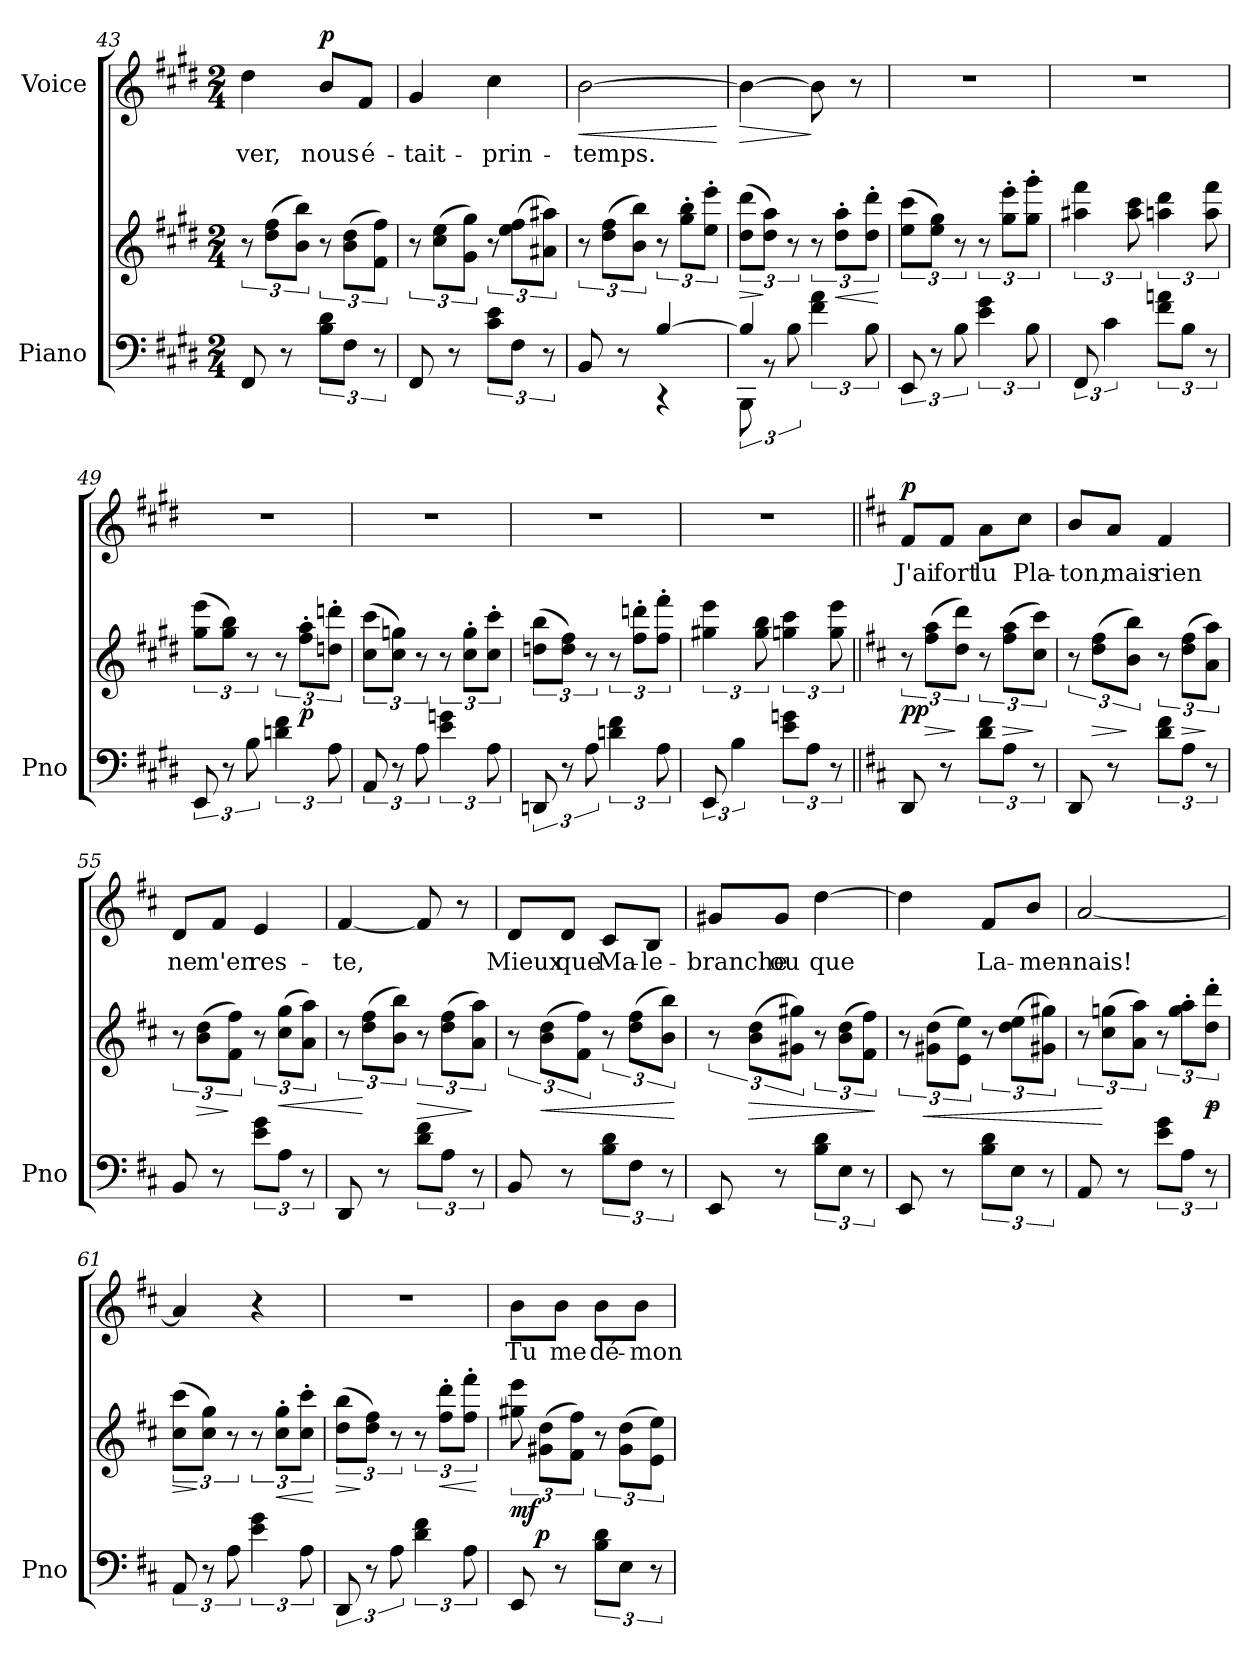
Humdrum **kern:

**kern	**kern	**dynam	**kern	**text	**dynam
*part2	*part2	*part2	*part1	*part1	*part1
*staff3	*staff2	*staff2/3	*staff1	*staff1	*staff1
*I"Piano	*	*	*I"Voice	*	*
*I'Pno	*	*	*	*	*
*clefF4	*clefG2	*	*clefG2	*	*
*k[f#c#g#d#]	*k[f#c#g#d#]	*	*k[f#c#g#d#]	*	*
*M2/4	*M2/4	*	*M2/4	*	*
=43	=43	=43	=43	=43	=43
8FF#/	12r	.	4dd#\	-ver,	.
.	(12dd#\ 12ff#\L	.	.	.	.
8r	.	.	.	.	.
.	12b\ 12bb\J)	.	.	.	.
!	!	!	!	!	!LO:DY:a
12B\ 12d#\L	12r	.	8b/L	nous	p
12F#\J	(12b\ 12dd#\L	.	.	.	.
.	.	.	8f#/J	é-	.
12r	12f#\ 12ff#\J)	.	.	.	.
=44	=44	=44	=44	=44	=44
8FF#/	12r	.	4g#/	-tait-	.
.	(12cc#\ 12ee\L	.	.	.	.
8r	.	.	.	.	.
.	12g#\ 12gg#\J)	.	.	.	.
12c#\ 12e\L	12r	.	4cc#\	-prin-	.
12F#\J	(12ee\ 12ff#\L	.	.	.	.
12r	12a#X\ 12aa#X\J)	.	.	.	.
=45	=45	=45	=45	=45	=45
*^	*	*	*	*	*
!	!	!	!	!	!	!LO:HP:b
8BB/	4ryy	12r	.	[2b\	-temps.	<
.	.	(12dd#\ 12ff#\L	.	.	.	.
8r	.	.	.	.	.	.
.	.	12b\ 12bb\J)	.	.	.	.
[4B/	4r	12r	.	.	.	.
.	.	12gg#\' 12bb\'L	.	.	.	.
!	!	!	!LO:DY:b	!	!	!
!	!	!	!LO:DY:n=1:b	!	!	!
.	.	12ee\' 12eee\'J	other-dynamics f	.	.	.
*v	*v	*	*	*	*	*
.	.	.	.	.	[
=46	=46	=46	=46	=46	=46
*^	*	*	*	*	*
!	!	!	!LO:HP:b	!	!	!LO:HP:b
4B/]	12BBB\	(12dd#\ 12ddd#\L	>	4b\_	.	>
.	12r	12dd#\ 12aa\J)	]	.	.	.
.	12B\	12r	.	.	.	.
4ryy	6f#\ 6a\	12r	.	8b\]	.	]
!	!	!	!LO:HP:b	!	!	!
.	.	12dd#\' 12aa\'L	<	.	.	.
.	.	.	.	8r	.	.
.	12B\	12dd#\' 12ddd#\'J	.	.	.	.
*v	*v	*	*	*	*	*
.	.	[	.	.	.
=47	=47	=47	=47	=47	=47
12EE/	(12ee\ 12ccc#\L	.	2r	.	.
12r	12ee\ 12gg#\J)	.	.	.	.
12B\	12r	.	.	.	.
6e\ 6g#\	12r	.	.	.	.
.	12gg#\' 12eee\'L	.	.	.	.
!	!	!LO:DY:b	!	!	!
!	!	!LO:DY:n=1:b	!	!	!
12B\	12gg#\' 12ggg#\'J	other-dynamics f	.	.	.
=48	=48	=48	=48	=48	=48
12FF#/	6aa#X\ 6fff#\	.	2r	.	.
6c#\	.	.	.	.	.
.	12aa#\ 12ccc#\	.	.	.	.
12f#\ 12an\L	6aan\ 6ddd#\	.	.	.	.
12B\J	.	.	.	.	.
12r	12aa\ 12fff#\	.	.	.	.
=49	=49	=49	=49	=49	=49
12EE/	(12gg#\ 12eee\L	.	2r	.	.
12r	12gg#\ 12bb\J)	.	.	.	.
12B\	12r	.	.	.	.
6dn\ 6f#\	12r	.	.	.	.
!	!	!LO:DY:b	!	!	!
.	12ff#\' 12aa\'L	p	.	.	.
12A\	12ddn\' 12dddn\'J	.	.	.	.
=50	=50	=50	=50	=50	=50
12AA/	(12cc#\ 12ccc#\L	.	2r	.	.
12r	12cc#\ 12ggn\J)	.	.	.	.
12A\	12r	.	.	.	.
6e\ 6gn\	12r	.	.	.	.
.	12cc#\' 12gg\'L	.	.	.	.
12A\	12cc#\' 12ccc#\'J	.	.	.	.
=51	=51	=51	=51	=51	=51
12DDn/	(12ddn\ 12bb\L	.	2r	.	.
12r	12dd\ 12ff#\J)	.	.	.	.
12A\	12r	.	.	.	.
6dn\ 6f#\	12r	.	.	.	.
.	12ff#\' 12dddn\'L	.	.	.	.
12A\	12ff#\' 12fff#\'J	.	.	.	.
=52	=52	=52	=52	=52	=52
12EE/	6gg#X\ 6eee\	.	2r	.	.
6B\	.	.	.	.	.
.	12gg#\ 12bb\	.	.	.	.
12e\ 12gn\L	6ggn\ 6ccc#\	.	.	.	.
12A\J	.	.	.	.	.
12r	12gg\ 12eee\	.	.	.	.
=53||	=53||	=53||	=53||	=53||	=53||
*k[f#c#]	*k[f#c#]	*	*k[f#c#]	*	*
!	!	!LO:DY:b	!	!	!LO:DY:a
8DD/	12r	pp	8f#/L	J'ai	p
!	!	!LO:HP:b	!	!	!
.	(12ff#\ 12aa\L	>	.	.	.
8r	.	.	8f#/J	fort	.
.	12dd\ 12ddd\J)	]	.	.	.
12d\ 12f#\L	12r	.	8a\L	lu	.
!	!	!LO:HP:b	!	!	!
12A\J	(12ff#\ 12aa\L	>	.	.	.
.	.	.	8cc#\J	Pla-	.
12r	12cc#\ 12ccc#\J)	]	.	.	.
=54	=54	=54	=54	=54	=54
8DD/	12r	.	8b/L	-ton,	.
!	!	!LO:HP:b	!	!	!
.	(12dd\ 12ff#\L	>	.	.	.
8r	.	.	8a/J	mais	.
.	12b\ 12bb\J)	]	.	.	.
12d\ 12f#\L	12r	.	4f#/	rien	.
!	!	!LO:HP:b	!	!	!
12A\J	(12dd\ 12ff#\L	>	.	.	.
12r	12a\ 12aa\J)	]	.	.	.
=55	=55	=55	=55	=55	=55
8BB/	12r	.	8d/L	ne	.
!	!	!LO:HP:b	!	!	!
.	(12b\ 12dd\L	>	.	.	.
8r	.	.	8f#/J	m'en	.
.	12f#\ 12ff#\J)	]	.	.	.
12e\ 12g\L	12r	.	4e/	res-	.
!	!	!LO:HP:b	!	!	!
12A\J	(12cc#\ 12gg\L	<	.	.	.
12r	12a\ 12aa\J)	.	.	.	.
=56	=56	=56	=56	=56	=56
8DD/	12r	.	[4f#/	-te,	.
.	(12dd\ 12ff#\L	[	.	.	.
8r	.	.	.	.	.
.	12b\ 12bb\J)	.	.	.	.
!	!	!LO:HP:b	!	!	!
12d\ 12f#\L	12r	>	8f#/]	.	.
12A\J	(12dd\ 12ff#\L	.	.	.	.
.	.	.	8r	.	.
12r	12a\ 12aa\J)	]	.	.	.
=57	=57	=57	=57	=57	=57
8BB/	12r	.	8d/L	Mieux	.
!	!	!LO:HP:b	!	!	!
.	(12b\ 12dd\L	<	.	.	.
8r	.	.	8d/J	que	.
.	12f#\ 12ff#\J)	.	.	.	.
12B\ 12d\L	12r	.	8c#/L	Ma-	.
12F#\J	(12dd\ 12ff#\L	.	.	.	.
.	.	.	8B/J	-le-	.
12r	12b\ 12bb\J)	.	.	.	.
.	.	[	.	.	.
=58	=58	=58	=58	=58	=58
8EE/	12r	.	8g#X/L	-branche	.
!	!	!LO:HP:b	!	!	!
.	(12b\ 12dd\L	>	.	.	.
8r	.	.	8g#/J	ou	.
.	12g#X\ 12gg#X\J)	.	.	.	.
12B\ 12d\L	12r	.	[4dd\	que	.
12E\J	(12b\ 12dd\L	.	.	.	.
12r	12f#\ 12ff#\J)	.	.	.	.
.	.	]	.	.	.
=59	=59	=59	=59	=59	=59
8EE/	12r	.	4dd\]	.	.
!	!	!LO:HP:b	!	!	!
.	(12g#X\ 12dd\L	<	.	.	.
8r	.	.	.	.	.
.	12e\ 12ee\J)	.	.	.	.
12B\ 12d\L	12r	.	8f#/L	La-	.
12E\J	(12dd\ 12ee\L	.	.	.	.
.	.	.	8b/J	-men-	.
12r	12g#X\ 12gg#X\J)	.	.	.	.
=60	=60	=60	=60	=60	=60
8AA/	12r	.	[2a/	-nais!	.
.	(12cc#\ 12ggn\L	[	.	.	.
8r	.	.	.	.	.
.	12a\ 12aa\J)	.	.	.	.
12e\ 12g\L	12r	.	.	.	.
12A\J	12gg\' 12aa\'L	.	.	.	.
!	!	!LO:HP:b	!	!	!
!	!	!LO:DY:n=1:b	!	!	!
12r	12dd\' 12ddd\'J	< p	.	.	.
.	.	[	.	.	.
=61	=61	=61	=61	=61	=61
!	!	!LO:HP:b	!	!	!
12AA/	(12cc#\ 12ccc#\L	>	4a/]	.	.
12r	12cc#\ 12gg\J)	]	.	.	.
12A\	12r	.	.	.	.
6e\ 6g\	12r	.	4r	.	.
!	!	!LO:HP:b	!	!	!
.	12cc#\' 12gg\'L	<	.	.	.
12A\	12cc#\' 12ccc#\'J	.	.	.	.
.	.	[	.	.	.
=62	=62	=62	=62	=62	=62
!	!	!LO:HP:b	!	!	!
12DD/	(12dd\ 12bb\L	>	2r	.	.
12r	12dd\ 12ff#\J)	]	.	.	.
12A\	12r	.	.	.	.
6d\ 6f#\	12r	.	.	.	.
!	!	!LO:HP:b	!	!	!
.	12ff#\' 12ddd\'L	<	.	.	.
12A\	12ff#\' 12fff#\'J	.	.	.	.
.	.	[	.	.	.
=63	=63	=63	=63	=63	=63
!	!	!LO:DY:b	!	!	!
8EE/	12gg#X\ 12eee\	mf	8b\L	Tu	.
!	!	!LO:DY:b	!	!	!
.	(12g#X\ 12dd\L	p	.	.	.
8r	.	.	8b\J	me	.
.	12f#\ 12ff#\J)	.	.	.	.
12B\ 12d\L	12r	.	8b\L	dé-	.
12E\J	(12g#\ 12dd\L	.	.	.	.
.	.	.	8b\J	-mon-	.
12r	12e\ 12ee\J)	.	.	.	.
=	=	=	=	=	=
*-	*-	*-	*-	*-	*-
